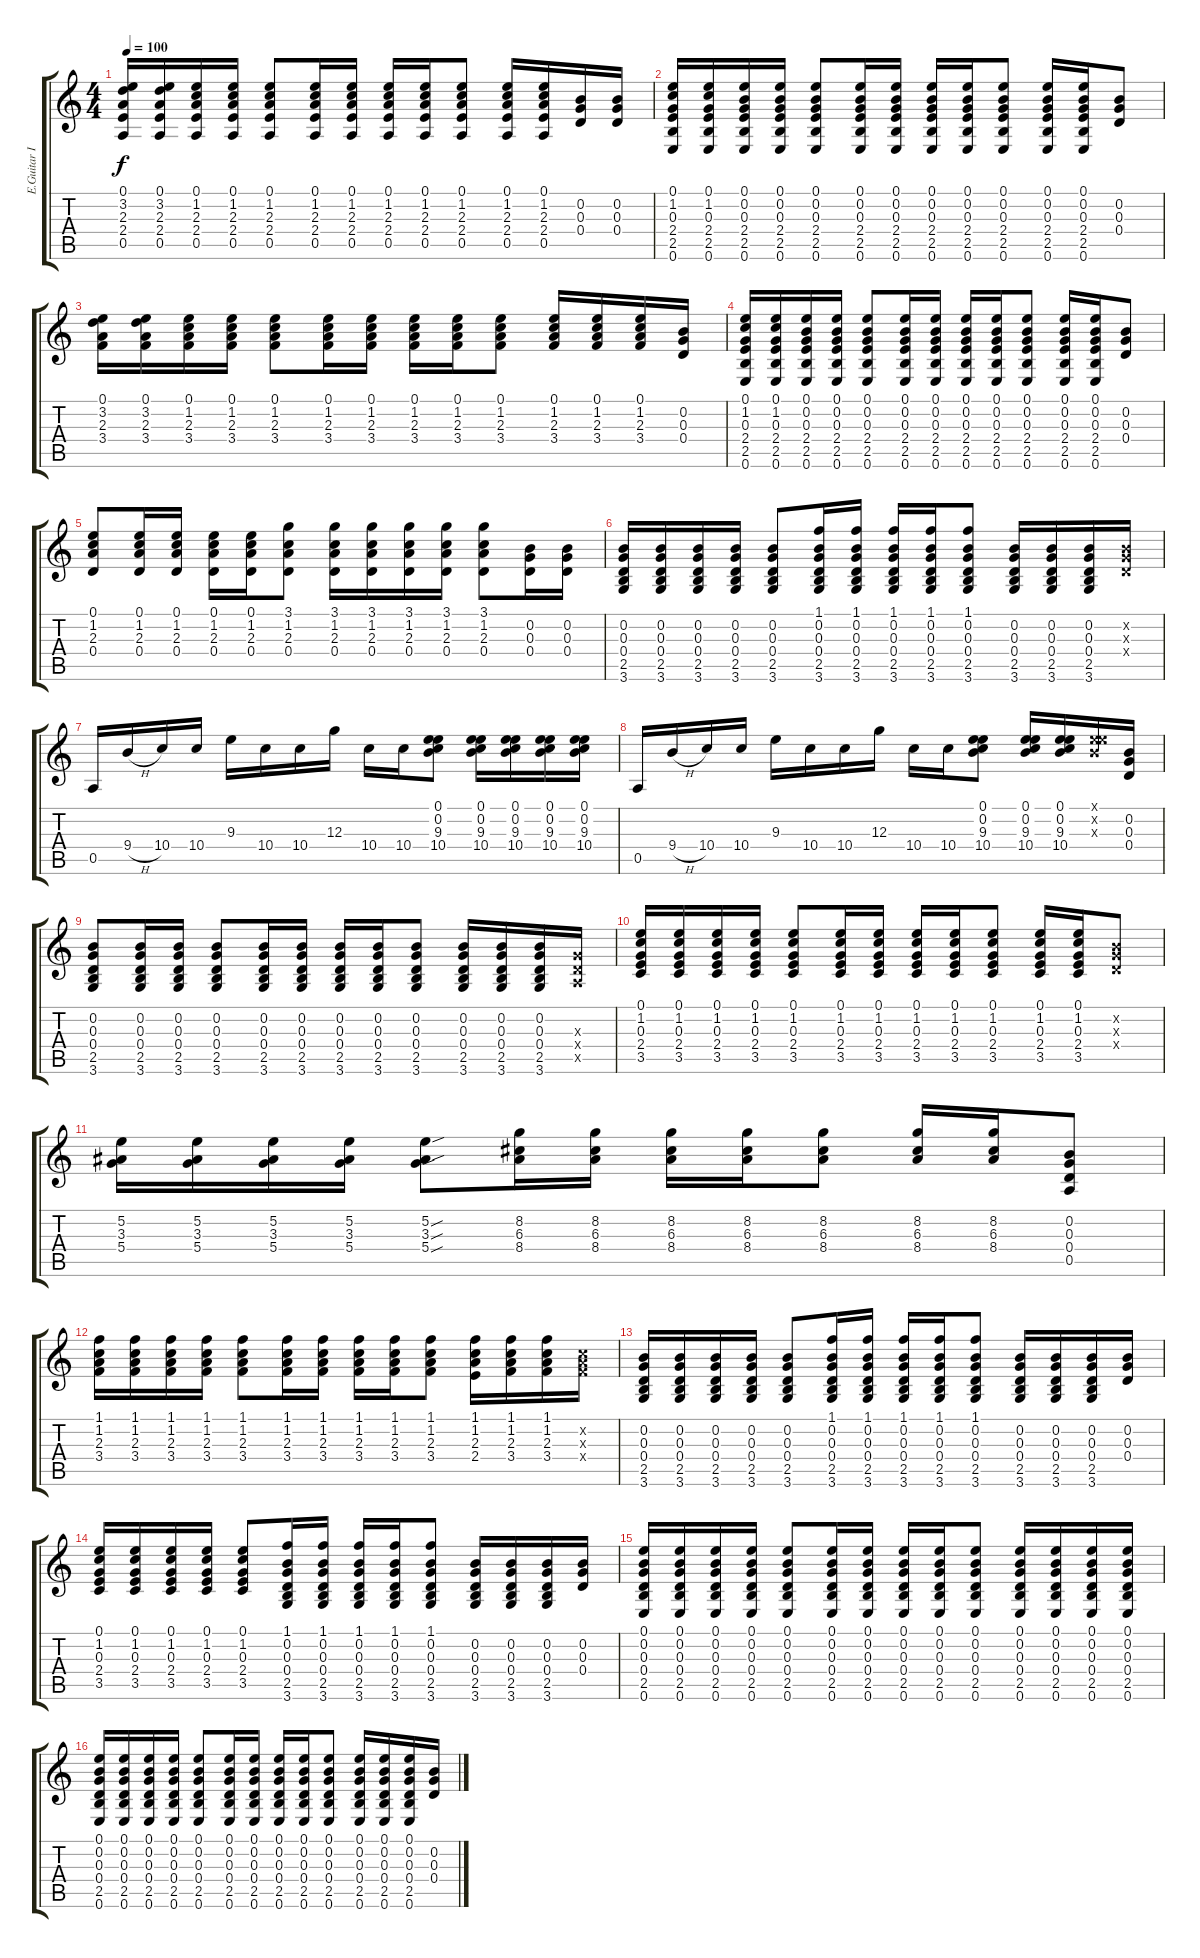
\track ("E.Guitar II" "E.Guitar I") {instrument electricguitarjazz}
\staff {score tabs}
\tuning (E4 B3 G3 D3 A2 E2) {hide}
\ts (4 4)
\tempo 100
\clef g2
\ks c
(0.1 3.2 2.3 2.4 0.5).16{dy f} (0.1 3.2 2.3 2.4 0.5).16 (0.1 1.2 2.3 2.4 0.5).16 (0.1 1.2 2.3 2.4 0.5).16 (0.1 1.2 2.3 2.4 0.5).8 (0.1 1.2 2.3 2.4 0.5).16 (0.1 1.2 2.3 2.4 0.5).16 (0.1 1.2 2.3 2.4 0.5).16 (0.1 1.2 2.3 2.4 0.5).16 (0.1 1.2 2.3 2.4 0.5).8 (0.1 1.2 2.3 2.4 0.5).16 (0.1 1.2 2.3 2.4 0.5).16 (0.2 0.3 0.4).16 (0.2 0.3 0.4).16 |
(0.1 1.2 0.3 2.4 2.5 0.6).16 (0.1 1.2 0.3 2.4 2.5 0.6).16 (0.1 0.2 0.3 2.4 2.5 0.6).16 (0.1 0.2 0.3 2.4 2.5 0.6).16 (0.1 0.2 0.3 2.4 2.5 0.6).8 (0.1 0.2 0.3 2.4 2.5 0.6).16 (0.1 0.2 0.3 2.4 2.5 0.6).16 (0.1 0.2 0.3 2.4 2.5 0.6).16 (0.1 0.2 0.3 2.4 2.5 0.6).16 (0.1 0.2 0.3 2.4 2.5 0.6).8 (0.1 0.2 0.3 2.4 2.5 0.6).16 (0.1 0.2 0.3 2.4 2.5 0.6).16 (0.2 0.3 0.4).8 |
(0.1 3.2 2.3 3.4).16 (0.1 3.2 2.3 3.4).16 (0.1 1.2 2.3 3.4).16 (0.1 1.2 2.3 3.4).16 (0.1 1.2 2.3 3.4).8 (0.1 1.2 2.3 3.4).16 (0.1 1.2 2.3 3.4).16 (0.1 1.2 2.3 3.4).16 (0.1 1.2 2.3 3.4).16 (0.1 1.2 2.3 3.4).8 (0.1 1.2 2.3 3.4).16 (0.1 1.2 2.3 3.4).16 (0.1 1.2 2.3 3.4).16 (0.2 0.3 0.4).16 |
(0.1 1.2 0.3 2.4 2.5 0.6).16 (0.1 1.2 0.3 2.4 2.5 0.6).16 (0.1 0.2 0.3 2.4 2.5 0.6).16 (0.1 0.2 0.3 2.4 2.5 0.6).16 (0.1 0.2 0.3 2.4 2.5 0.6).8 (0.1 0.2 0.3 2.4 2.5 0.6).16 (0.1 0.2 0.3 2.4 2.5 0.6).16 (0.1 0.2 0.3 2.4 2.5 0.6).16 (0.1 0.2 0.3 2.4 2.5 0.6).16 (0.1 0.2 0.3 2.4 2.5 0.6).8 (0.1 0.2 0.3 2.4 2.5 0.6).16 (0.1 0.2 0.3 2.4 2.5 0.6).16 (0.2 0.3 0.4).8 |
(0.1 1.2 2.3 0.4).8 (0.1 1.2 2.3 0.4).16 (0.1 1.2 2.3 0.4).16 (0.1 1.2 2.3 0.4).16 (0.1 1.2 2.3 0.4).16 (3.1 1.2 2.3 0.4).8 (3.1 1.2 2.3 0.4).16 (3.1 1.2 2.3 0.4).16 (3.1 1.2 2.3 0.4).16 (3.1 1.2 2.3 0.4).16 (3.1 1.2 2.3 0.4).8 (0.2 0.3 0.4).16 (0.2 0.3 0.4).16 |
(0.2 0.3 0.4 2.5 3.6).16 (0.2 0.3 0.4 2.5 3.6).16 (0.2 0.3 0.4 2.5 3.6).16 (0.2 0.3 0.4 2.5 3.6).16 (0.2 0.3 0.4 2.5 3.6).8 (1.1 0.2 0.3 0.4 2.5 3.6).16 (1.1 0.2 0.3 0.4 2.5 3.6).16 (1.1 0.2 0.3 0.4 2.5 3.6).16 (1.1 0.2 0.3 0.4 2.5 3.6).16 (1.1 0.2 0.3 0.4 2.5 3.6).8 (0.2 0.3 0.4 2.5 3.6).16 (0.2 0.3 0.4 2.5 3.6).16 (0.2 0.3 0.4 2.5 3.6).16 (0.2{x} 0.3{x} 0.4{x}).16 |
0.5.16 9.4{h}.16 10.4.16 10.4.16 9.3.16 10.4.16 10.4.16 12.3.16 10.4.16 10.4.16 (0.1 0.2 9.3 10.4).8 (0.1 0.2 9.3 10.4).16 (0.1 0.2 9.3 10.4).16 (0.1 0.2 9.3 10.4).16 (0.1 0.2 9.3 10.4).16 |
0.5.16 9.4{h}.16 10.4.16 10.4.16 9.3.16 10.4.16 10.4.16 12.3.16 10.4.16 10.4.16 (0.1 0.2 9.3 10.4).8 (0.1 0.2 9.3 10.4).16 (0.1 0.2 9.3 10.4).16 (0.1{x} 0.2{x} 9.3{x}).16 (0.2 0.3 0.4).16 |
(0.2 0.3 0.4 2.5 3.6).8 (0.2 0.3 0.4 2.5 3.6).16 (0.2 0.3 0.4 2.5 3.6).16 (0.2 0.3 0.4 2.5 3.6).8 (0.2 0.3 0.4 2.5 3.6).16 (0.2 0.3 0.4 2.5 3.6).16 (0.2 0.3 0.4 2.5 3.6).16 (0.2 0.3 0.4 2.5 3.6).16 (0.2 0.3 0.4 2.5 3.6).8 (0.2 0.3 0.4 2.5 3.6).16 (0.2 0.3 0.4 2.5 3.6).16 (0.2 0.3 0.4 2.5 3.6).16 (0.3{x} 0.4{x} 0.5{x}).16 |
(0.1 1.2 0.3 2.4 3.5).16 (0.1 1.2 0.3 2.4 3.5).16 (0.1 1.2 0.3 2.4 3.5).16 (0.1 1.2 0.3 2.4 3.5).16 (0.1 1.2 0.3 2.4 3.5).8 (0.1 1.2 0.3 2.4 3.5).16 (0.1 1.2 0.3 2.4 3.5).16 (0.1 1.2 0.3 2.4 3.5).16 (0.1 1.2 0.3 2.4 3.5).16 (0.1 1.2 0.3 2.4 3.5).8 (0.1 1.2 0.3 2.4 3.5).16 (0.1 1.2 0.3 2.4 3.5).16 (0.2{x} 0.3{x} 0.4{x}).8 |
(5.2 3.3 5.4).16 (5.2 3.3 5.4).16 (5.2 3.3 5.4).16 (5.2 3.3 5.4).16 (5.2{sou} 3.3{sou} 5.4{sou}).8 (8.2 6.3 8.4).16 (8.2 6.3 8.4).16 (8.2 6.3 8.4).16 (8.2 6.3 8.4).16 (8.2 6.3 8.4).8 (8.2 6.3 8.4).16 (8.2 6.3 8.4).16 (0.2 0.3 0.4 0.5).8 |
(1.1 1.2 2.3 3.4).16 (1.1 1.2 2.3 3.4).16 (1.1 1.2 2.3 3.4).16 (1.1 1.2 2.3 3.4).16 (1.1 1.2 2.3 3.4).8 (1.1 1.2 2.3 3.4).16 (1.1 1.2 2.3 3.4).16 (1.1 1.2 2.3 3.4).16 (1.1 1.2 2.3 3.4).16 (1.1 1.2 2.3 3.4).8 (1.1 1.2 2.3 2.4).16 (1.1 1.2 2.3 3.4).16 (1.1 1.2 2.3 3.4).16 (1.2{x} 2.3{x} 3.4{x}).16 |
(0.2 0.3 0.4 2.5 3.6).16 (0.2 0.3 0.4 2.5 3.6).16 (0.2 0.3 0.4 2.5 3.6).16 (0.2 0.3 0.4 2.5 3.6).16 (0.2 0.3 0.4 2.5 3.6).8 (1.1 0.2 0.3 0.4 2.5 3.6).16 (1.1 0.2 0.3 0.4 2.5 3.6).16 (1.1 0.2 0.3 0.4 2.5 3.6).16 (1.1 0.2 0.3 0.4 2.5 3.6).16 (1.1 0.2 0.3 0.4 2.5 3.6).8 (0.2 0.3 0.4 2.5 3.6).16 (0.2 0.3 0.4 2.5 3.6).16 (0.2 0.3 0.4 2.5 3.6).16 (0.2 0.3 0.4).16 |
(0.1 1.2 0.3 2.4 3.5).16 (0.1 1.2 0.3 2.4 3.5).16 (0.1 1.2 0.3 2.4 3.5).16 (0.1 1.2 0.3 2.4 3.5).16 (0.1 1.2 0.3 2.4 3.5).8 (1.1 0.2 0.3 0.4 2.5 3.6).16 (1.1 0.2 0.3 0.4 2.5 3.6).16 (1.1 0.2 0.3 0.4 2.5 3.6).16 (1.1 0.2 0.3 0.4 2.5 3.6).16 (1.1 0.2 0.3 0.4 2.5 3.6).8 (0.2 0.3 0.4 2.5 3.6).16 (0.2 0.3 0.4 2.5 3.6).16 (0.2 0.3 0.4 2.5 3.6).16 (0.2 0.3 0.4).16 |
(0.1 0.2 0.3 0.4 2.5 0.6).16 (0.1 0.2 0.3 0.4 2.5 0.6).16 (0.1 0.2 0.3 0.4 2.5 0.6).16 (0.1 0.2 0.3 0.4 2.5 0.6).16 (0.1 0.2 0.3 0.4 2.5 0.6).8 (0.1 0.2 0.3 0.4 2.5 0.6).16 (0.1 0.2 0.3 0.4 2.5 0.6).16 (0.1 0.2 0.3 0.4 2.5 0.6).16 (0.1 0.2 0.3 0.4 2.5 0.6).16 (0.1 0.2 0.3 0.4 2.5 0.6).8 (0.1 0.2 0.3 0.4 2.5 0.6).16 (0.1 0.2 0.3 0.4 2.5 0.6).16 (0.1 0.2 0.3 0.4 2.5 0.6).16 (0.1 0.2 0.3 0.4 2.5 0.6).16 |
(0.1 0.2 0.3 0.4 2.5 0.6).16 (0.1 0.2 0.3 0.4 2.5 0.6).16 (0.1 0.2 0.3 0.4 2.5 0.6).16 (0.1 0.2 0.3 0.4 2.5 0.6).16 (0.1 0.2 0.3 0.4 2.5 0.6).8 (0.1 0.2 0.3 0.4 2.5 0.6).16 (0.1 0.2 0.3 0.4 2.5 0.6).16 (0.1 0.2 0.3 0.4 2.5 0.6).16 (0.1 0.2 0.3 0.4 2.5 0.6).16 (0.1 0.2 0.3 0.4 2.5 0.6).8 (0.1 0.2 0.3 0.4 2.5 0.6).16 (0.1 0.2 0.3 0.4 2.5 0.6).16 (0.1 0.2 0.3 0.4 2.5 0.6).16 (0.2 0.3 0.4).16
